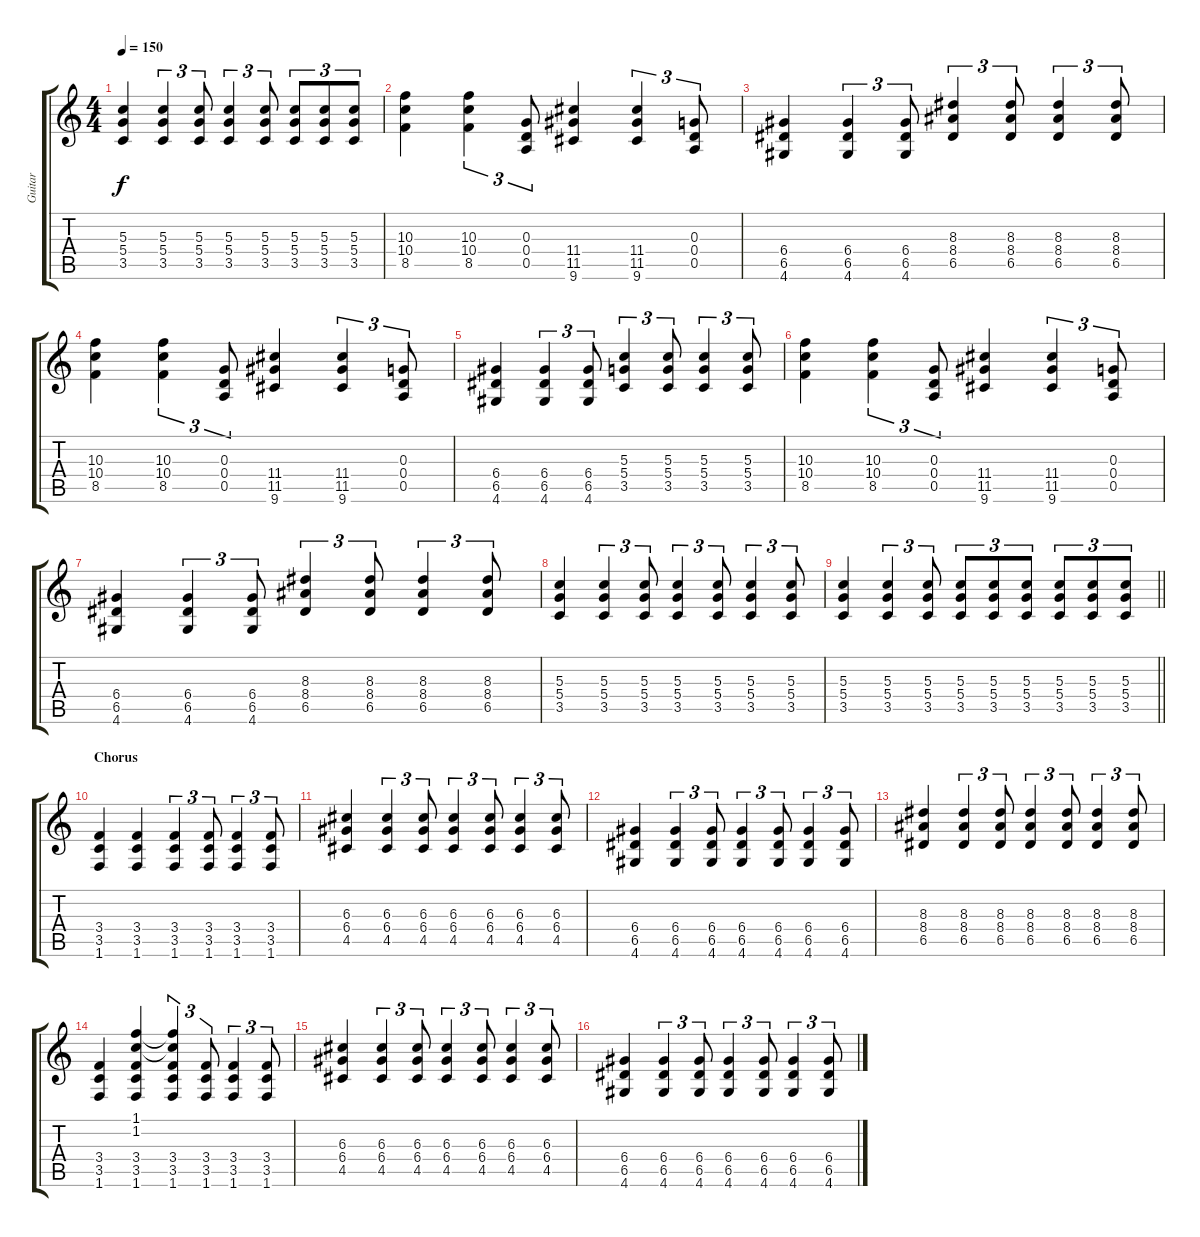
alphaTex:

\track ("Guitar" "Guitar") {instrument distortionguitar}
\staff {score tabs}
\tuning (E4 B3 G3 D3 A2 E2) {hide}
\ts (4 4)
\tempo 150
\clef g2
\ks c
(5.3 5.4 3.5).4{dy f} (5.3 5.4 3.5).4{tu (3 2)} (5.3 5.4 3.5).8{tu (3 2)} (5.3 5.4 3.5).4{tu (3 2)} (5.3 5.4 3.5).8{tu (3 2)} (5.3 5.4 3.5).8{tu (3 2)} (5.3 5.4 3.5).8{tu (3 2)} (5.3 5.4 3.5).8{tu (3 2)} |
(10.3 10.4 8.5).4 (10.3 10.4 8.5).4{tu (3 2)} (0.3 0.4 0.5).8{tu (3 2)} (11.4 11.5 9.6).4 (11.4 11.5 9.6).4{tu (3 2)} (0.3 0.4 0.5).8{tu (3 2)} |
(6.4 6.5 4.6).4 (6.4 6.5 4.6).4{tu (3 2)} (6.4 6.5 4.6).8{tu (3 2)} (8.3 8.4 6.5).4{tu (3 2)} (8.3 8.4 6.5).8{tu (3 2)} (8.3 8.4 6.5).4{tu (3 2)} (8.3 8.4 6.5).8{tu (3 2)} |
(10.3 10.4 8.5).4 (10.3 10.4 8.5).4{tu (3 2)} (0.3 0.4 0.5).8{tu (3 2)} (11.4 11.5 9.6).4 (11.4 11.5 9.6).4{tu (3 2)} (0.3 0.4 0.5).8{tu (3 2)} |
(6.4 6.5 4.6).4 (6.4 6.5 4.6).4{tu (3 2)} (6.4 6.5 4.6).8{tu (3 2)} (5.3 5.4 3.5).4{tu (3 2)} (5.3 5.4 3.5).8{tu (3 2)} (5.3 5.4 3.5).4{tu (3 2)} (5.3 5.4 3.5).8{tu (3 2)} |
(10.3 10.4 8.5).4 (10.3 10.4 8.5).4{tu (3 2)} (0.3 0.4 0.5).8{tu (3 2)} (11.4 11.5 9.6).4 (11.4 11.5 9.6).4{tu (3 2)} (0.3 0.4 0.5).8{tu (3 2)} |
(6.4 6.5 4.6).4 (6.4 6.5 4.6).4{tu (3 2)} (6.4 6.5 4.6).8{tu (3 2)} (8.3 8.4 6.5).4{tu (3 2)} (8.3 8.4 6.5).8{tu (3 2)} (8.3 8.4 6.5).4{tu (3 2)} (8.3 8.4 6.5).8{tu (3 2)} |
(5.3 5.4 3.5).4 (5.3 5.4 3.5).4{tu (3 2)} (5.3 5.4 3.5).8{tu (3 2)} (5.3 5.4 3.5).4{tu (3 2)} (5.3 5.4 3.5).8{tu (3 2)} (5.3 5.4 3.5).4{tu (3 2)} (5.3 5.4 3.5).8{tu (3 2)} |
\barLineRight lightlight
(5.3 5.4 3.5).4 (5.3 5.4 3.5).4{tu (3 2)} (5.3 5.4 3.5).8{tu (3 2)} (5.3 5.4 3.5).8{tu (3 2)} (5.3 5.4 3.5).8{tu (3 2)} (5.3 5.4 3.5).8{tu (3 2)} (5.3 5.4 3.5).8{tu (3 2)} (5.3 5.4 3.5).8{tu (3 2)} (5.3 5.4 3.5).8{tu (3 2)} |
\section ("" "Chorus")
(3.4 3.5 1.6).4 (3.4 3.5 1.6).4 (3.4 3.5 1.6).4{tu (3 2)} (3.4 3.5 1.6).8{tu (3 2)} (3.4 3.5 1.6).4{tu (3 2)} (3.4 3.5 1.6).8{tu (3 2)} |
(6.3 6.4 4.5).4 (6.3 6.4 4.5).4{tu (3 2)} (6.3 6.4 4.5).8{tu (3 2)} (6.3 6.4 4.5).4{tu (3 2)} (6.3 6.4 4.5).8{tu (3 2)} (6.3 6.4 4.5).4{tu (3 2)} (6.3 6.4 4.5).8{tu (3 2)} |
(6.4 6.5 4.6).4 (6.4 6.5 4.6).4{tu (3 2)} (6.4 6.5 4.6).8{tu (3 2)} (6.4 6.5 4.6).4{tu (3 2)} (6.4 6.5 4.6).8{tu (3 2)} (6.4 6.5 4.6).4{tu (3 2)} (6.4 6.5 4.6).8{tu (3 2)} |
(8.3 8.4 6.5).4 (8.3 8.4 6.5).4{tu (3 2)} (8.3 8.4 6.5).8{tu (3 2)} (8.3 8.4 6.5).4{tu (3 2)} (8.3 8.4 6.5).8{tu (3 2)} (8.3 8.4 6.5).4{tu (3 2)} (8.3 8.4 6.5).8{tu (3 2)} |
(3.4 3.5 1.6).4 (1.1 1.2 3.4 3.5 1.6).4 (1.1{t} 1.2{t} 3.4 3.5 1.6).4{tu (3 2)} (3.4 3.5 1.6).8{tu (3 2)} (3.4 3.5 1.6).4{tu (3 2)} (3.4 3.5 1.6).8{tu (3 2)} |
(6.3 6.4 4.5).4 (6.3 6.4 4.5).4{tu (3 2)} (6.3 6.4 4.5).8{tu (3 2)} (6.3 6.4 4.5).4{tu (3 2)} (6.3 6.4 4.5).8{tu (3 2)} (6.3 6.4 4.5).4{tu (3 2)} (6.3 6.4 4.5).8{tu (3 2)} |
(6.4 6.5 4.6).4 (6.4 6.5 4.6).4{tu (3 2)} (6.4 6.5 4.6).8{tu (3 2)} (6.4 6.5 4.6).4{tu (3 2)} (6.4 6.5 4.6).8{tu (3 2)} (6.4 6.5 4.6).4{tu (3 2)} (6.4 6.5 4.6).8{tu (3 2)}
